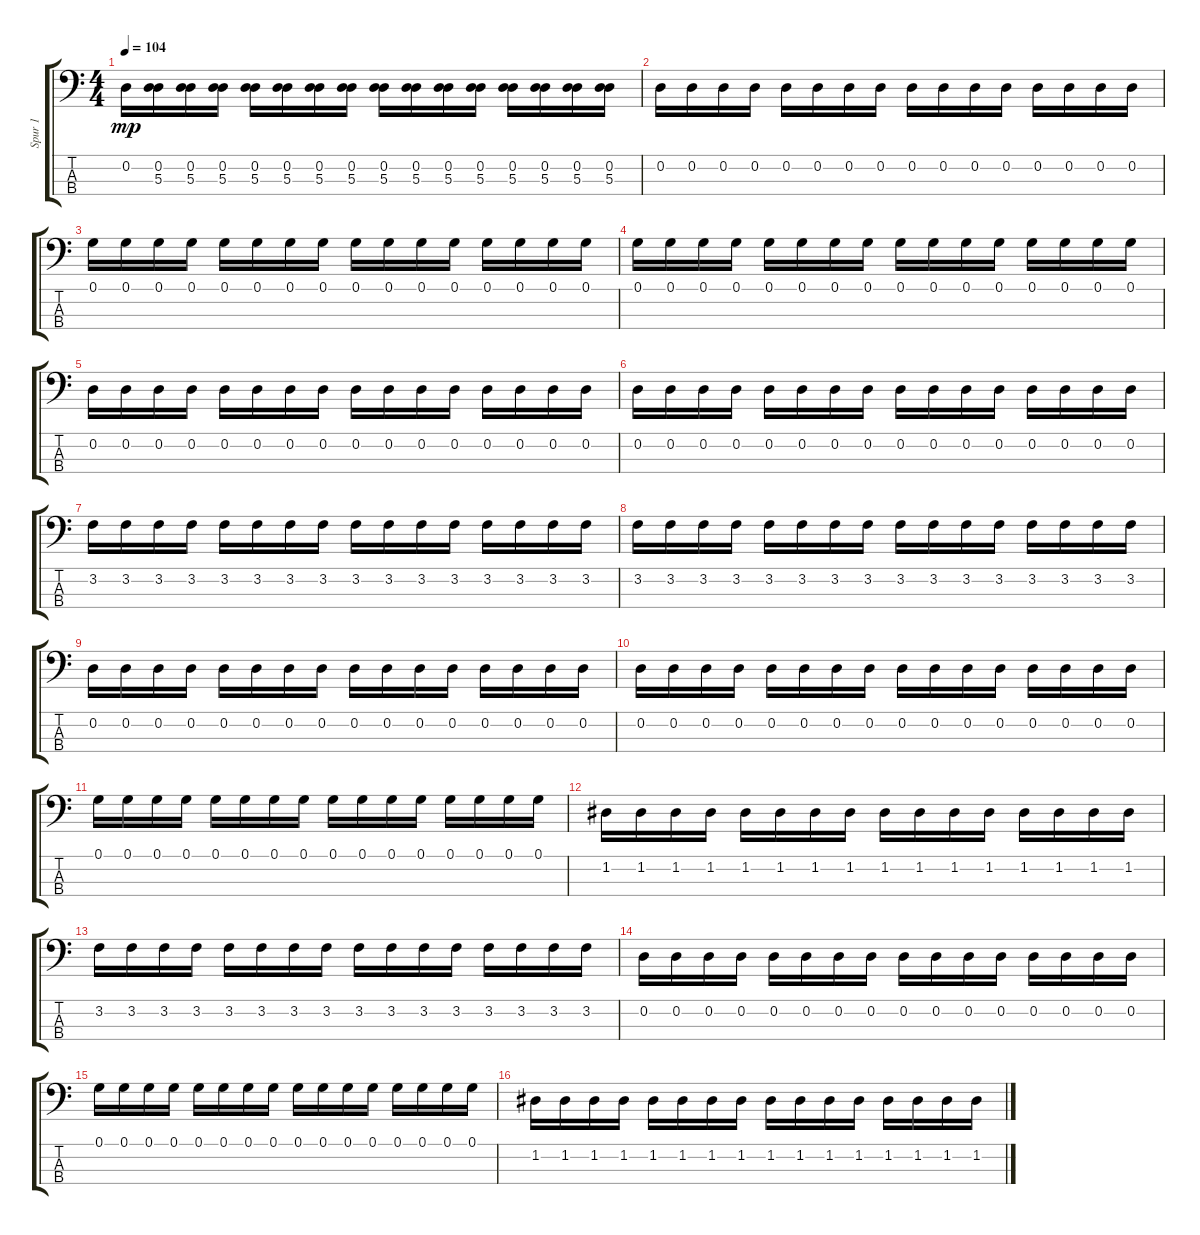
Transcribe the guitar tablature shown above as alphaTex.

\track ("Spur 1" "Spur 1") {instrument electricbassfinger}
\staff {score tabs}
\tuning (G2 D2 A1 E1) {hide}
\ts (4 4)
\tempo 104
\clef f4
\ks c
0.2.16{dy mp} (0.2 5.3).16 (0.2 5.3).16 (0.2 5.3).16 (0.2 5.3).16 (0.2 5.3).16 (0.2 5.3).16 (0.2 5.3).16 (0.2 5.3).16 (0.2 5.3).16 (0.2 5.3).16 (0.2 5.3).16 (0.2 5.3).16 (0.2 5.3).16 (0.2 5.3).16 (0.2 5.3).16 |
0.2.16 0.2.16 0.2.16 0.2.16 0.2.16 0.2.16 0.2.16 0.2.16 0.2.16 0.2.16 0.2.16 0.2.16 0.2.16 0.2.16 0.2.16 0.2.16 |
0.1.16 0.1.16 0.1.16 0.1.16 0.1.16 0.1.16 0.1.16 0.1.16 0.1.16 0.1.16 0.1.16 0.1.16 0.1.16 0.1.16 0.1.16 0.1.16 |
0.1.16 0.1.16 0.1.16 0.1.16 0.1.16 0.1.16 0.1.16 0.1.16 0.1.16 0.1.16 0.1.16 0.1.16 0.1.16 0.1.16 0.1.16 0.1.16 |
0.2.16 0.2.16 0.2.16 0.2.16 0.2.16 0.2.16 0.2.16 0.2.16 0.2.16 0.2.16 0.2.16 0.2.16 0.2.16 0.2.16 0.2.16 0.2.16 |
0.2.16 0.2.16 0.2.16 0.2.16 0.2.16 0.2.16 0.2.16 0.2.16 0.2.16 0.2.16 0.2.16 0.2.16 0.2.16 0.2.16 0.2.16 0.2.16 |
3.2.16 3.2.16 3.2.16 3.2.16 3.2.16 3.2.16 3.2.16 3.2.16 3.2.16 3.2.16 3.2.16 3.2.16 3.2.16 3.2.16 3.2.16 3.2.16 |
3.2.16 3.2.16 3.2.16 3.2.16 3.2.16 3.2.16 3.2.16 3.2.16 3.2.16 3.2.16 3.2.16 3.2.16 3.2.16 3.2.16 3.2.16 3.2.16 |
0.2.16 0.2.16 0.2.16 0.2.16 0.2.16 0.2.16 0.2.16 0.2.16 0.2.16 0.2.16 0.2.16 0.2.16 0.2.16 0.2.16 0.2.16 0.2.16 |
0.2.16 0.2.16 0.2.16 0.2.16 0.2.16 0.2.16 0.2.16 0.2.16 0.2.16 0.2.16 0.2.16 0.2.16 0.2.16 0.2.16 0.2.16 0.2.16 |
0.1.16 0.1.16 0.1.16 0.1.16 0.1.16 0.1.16 0.1.16 0.1.16 0.1.16 0.1.16 0.1.16 0.1.16 0.1.16 0.1.16 0.1.16 0.1.16 |
1.2.16 1.2.16 1.2.16 1.2.16 1.2.16 1.2.16 1.2.16 1.2.16 1.2.16 1.2.16 1.2.16 1.2.16 1.2.16 1.2.16 1.2.16 1.2.16 |
3.2.16 3.2.16 3.2.16 3.2.16 3.2.16 3.2.16 3.2.16 3.2.16 3.2.16 3.2.16 3.2.16 3.2.16 3.2.16 3.2.16 3.2.16 3.2.16 |
0.2.16 0.2.16 0.2.16 0.2.16 0.2.16 0.2.16 0.2.16 0.2.16 0.2.16 0.2.16 0.2.16 0.2.16 0.2.16 0.2.16 0.2.16 0.2.16 |
0.1.16 0.1.16 0.1.16 0.1.16 0.1.16 0.1.16 0.1.16 0.1.16 0.1.16 0.1.16 0.1.16 0.1.16 0.1.16 0.1.16 0.1.16 0.1.16 |
1.2.16 1.2.16 1.2.16 1.2.16 1.2.16 1.2.16 1.2.16 1.2.16 1.2.16 1.2.16 1.2.16 1.2.16 1.2.16 1.2.16 1.2.16 1.2.16
